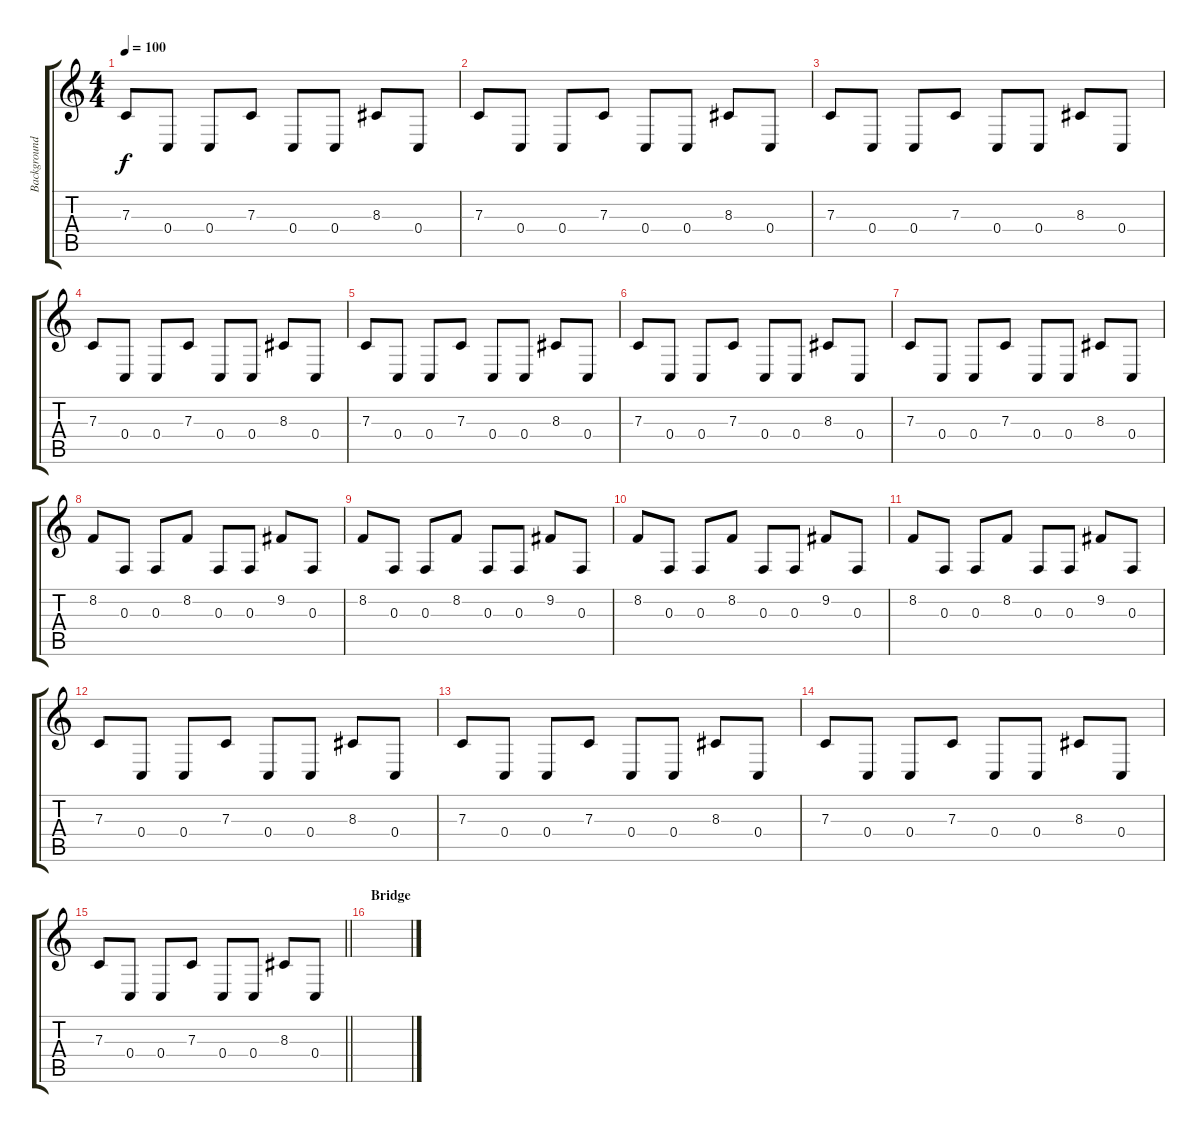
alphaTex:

\track ("Background" "Background") {instrument fx7echoes}
\staff {score tabs}
\tuning (D4 A3 F3 C3 G2 C2) {hide}
\ts (4 4)
\tempo 100
\clef g2
\ks c
7.3.8{dy f} 0.4.8 0.4.8 7.3.8 0.4.8 0.4.8 8.3.8 0.4.8 |
7.3.8 0.4.8 0.4.8 7.3.8 0.4.8 0.4.8 8.3.8 0.4.8 |
7.3.8 0.4.8 0.4.8 7.3.8 0.4.8 0.4.8 8.3.8 0.4.8 |
7.3.8 0.4.8 0.4.8 7.3.8 0.4.8 0.4.8 8.3.8 0.4.8 |
7.3.8 0.4.8 0.4.8 7.3.8 0.4.8 0.4.8 8.3.8 0.4.8 |
7.3.8 0.4.8 0.4.8 7.3.8 0.4.8 0.4.8 8.3.8 0.4.8 |
7.3.8 0.4.8 0.4.8 7.3.8 0.4.8 0.4.8 8.3.8 0.4.8 |
8.2.8 0.3.8 0.3.8 8.2.8 0.3.8 0.3.8 9.2.8 0.3.8 |
8.2.8 0.3.8 0.3.8 8.2.8 0.3.8 0.3.8 9.2.8 0.3.8 |
8.2.8 0.3.8 0.3.8 8.2.8 0.3.8 0.3.8 9.2.8 0.3.8 |
8.2.8 0.3.8 0.3.8 8.2.8 0.3.8 0.3.8 9.2.8 0.3.8 |
7.3.8 0.4.8 0.4.8 7.3.8 0.4.8 0.4.8 8.3.8 0.4.8 |
7.3.8 0.4.8 0.4.8 7.3.8 0.4.8 0.4.8 8.3.8 0.4.8 |
7.3.8 0.4.8 0.4.8 7.3.8 0.4.8 0.4.8 8.3.8 0.4.8 |
\barLineRight lightlight
7.3.8 0.4.8 0.4.8 7.3.8 0.4.8 0.4.8 8.3.8 0.4.8 |
\section ("" "Bridge")
